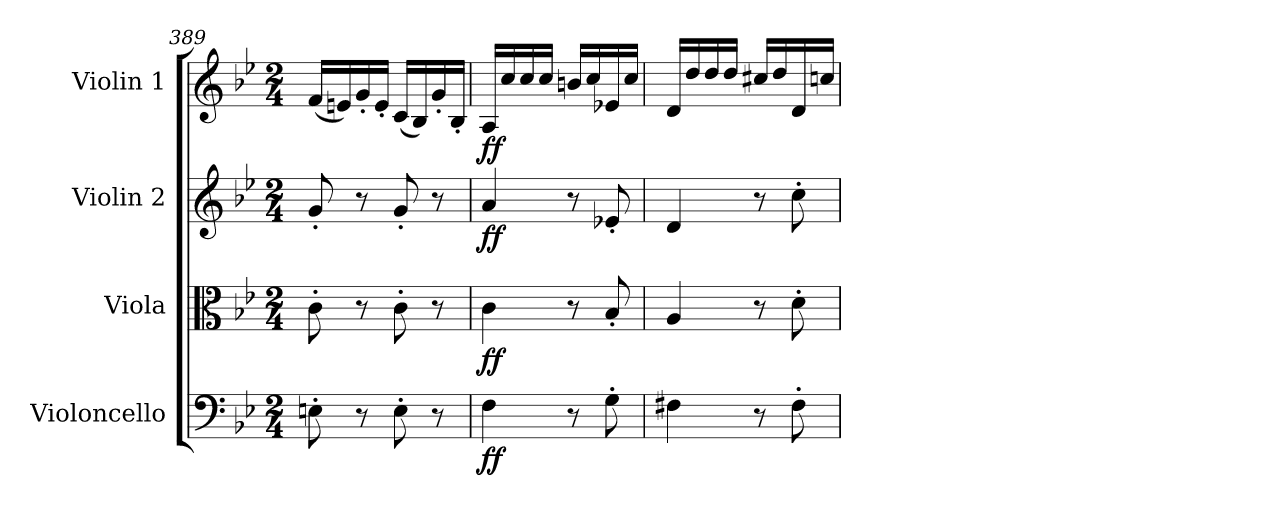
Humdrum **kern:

**kern	**dynam	**kern	**dynam	**kern	**dynam	**kern	**dynam
*part4	*part4	*part3	*part3	*part2	*part2	*part1	*part1
*staff4	*staff4	*staff3	*staff3	*staff2	*staff2	*staff1	*staff1
*I"Violoncello	*	*I"Viola	*	*I"Violin 2	*	*I"Violin 1	*
*I'Vc	*	*I'Vla	*	*I'Vln	*	*I'Vln	*
*clefF4	*	*clefC3	*	*clefG2	*	*clefG2	*
*k[b-e-]	*	*k[b-e-]	*	*k[b-e-]	*	*k[b-e-]	*
*M2/4	*	*M2/4	*	*M2/4	*	*M2/4	*
=389	=389	=389	=389	=389	=389	=389	=389
8En'\	.	8c'\	.	8g'/	.	(<16f/LL	.
.	.	.	.	.	.	16en/)	.
8r	.	8r	.	8r	.	16g'/	.
.	.	.	.	.	.	16e'/JJ	.
8E'\	.	8c'\	.	8g'/	.	(<16c/LL	.
.	.	.	.	.	.	16B-/)	.
8r	.	8r	.	8r	.	16g'/	.
.	.	.	.	.	.	16B-'/JJ	.
!!LO:PB:g=z
=390	=390	=390	=390	=390	=390	=390	=390
!	!LO:DY:b	!	!LO:DY:b	!	!LO:DY:b	!	!LO:DY:b
4F\	ff	4c\	ff	4a/	ff	16A/LL	ff
.	.	.	.	.	.	16cc/	.
.	.	.	.	.	.	16cc/	.
.	.	.	.	.	.	16cc/JJ	.
8r	.	8r	.	8r	.	16bn/LL	.
.	.	.	.	.	.	16cc/	.
8G'\	.	8B-'/	.	8e-X'/	.	16e-X/	.
.	.	.	.	.	.	16cc/JJ	.
=391	=391	=391	=391	=391	=391	=391	=391
4F#X\	.	4A/	.	4d/	.	16d/LL	.
.	.	.	.	.	.	16dd/	.
.	.	.	.	.	.	16dd/	.
.	.	.	.	.	.	16dd/JJ	.
8r	.	8r	.	8r	.	16cc#X/LL	.
.	.	.	.	.	.	16dd/	.
8F#'\	.	8d'\	.	8cc'\	.	16d/	.
.	.	.	.	.	.	16ccn/JJ	.
=	=	=	=	=	=	=	=
*-	*-	*-	*-	*-	*-	*-	*-
